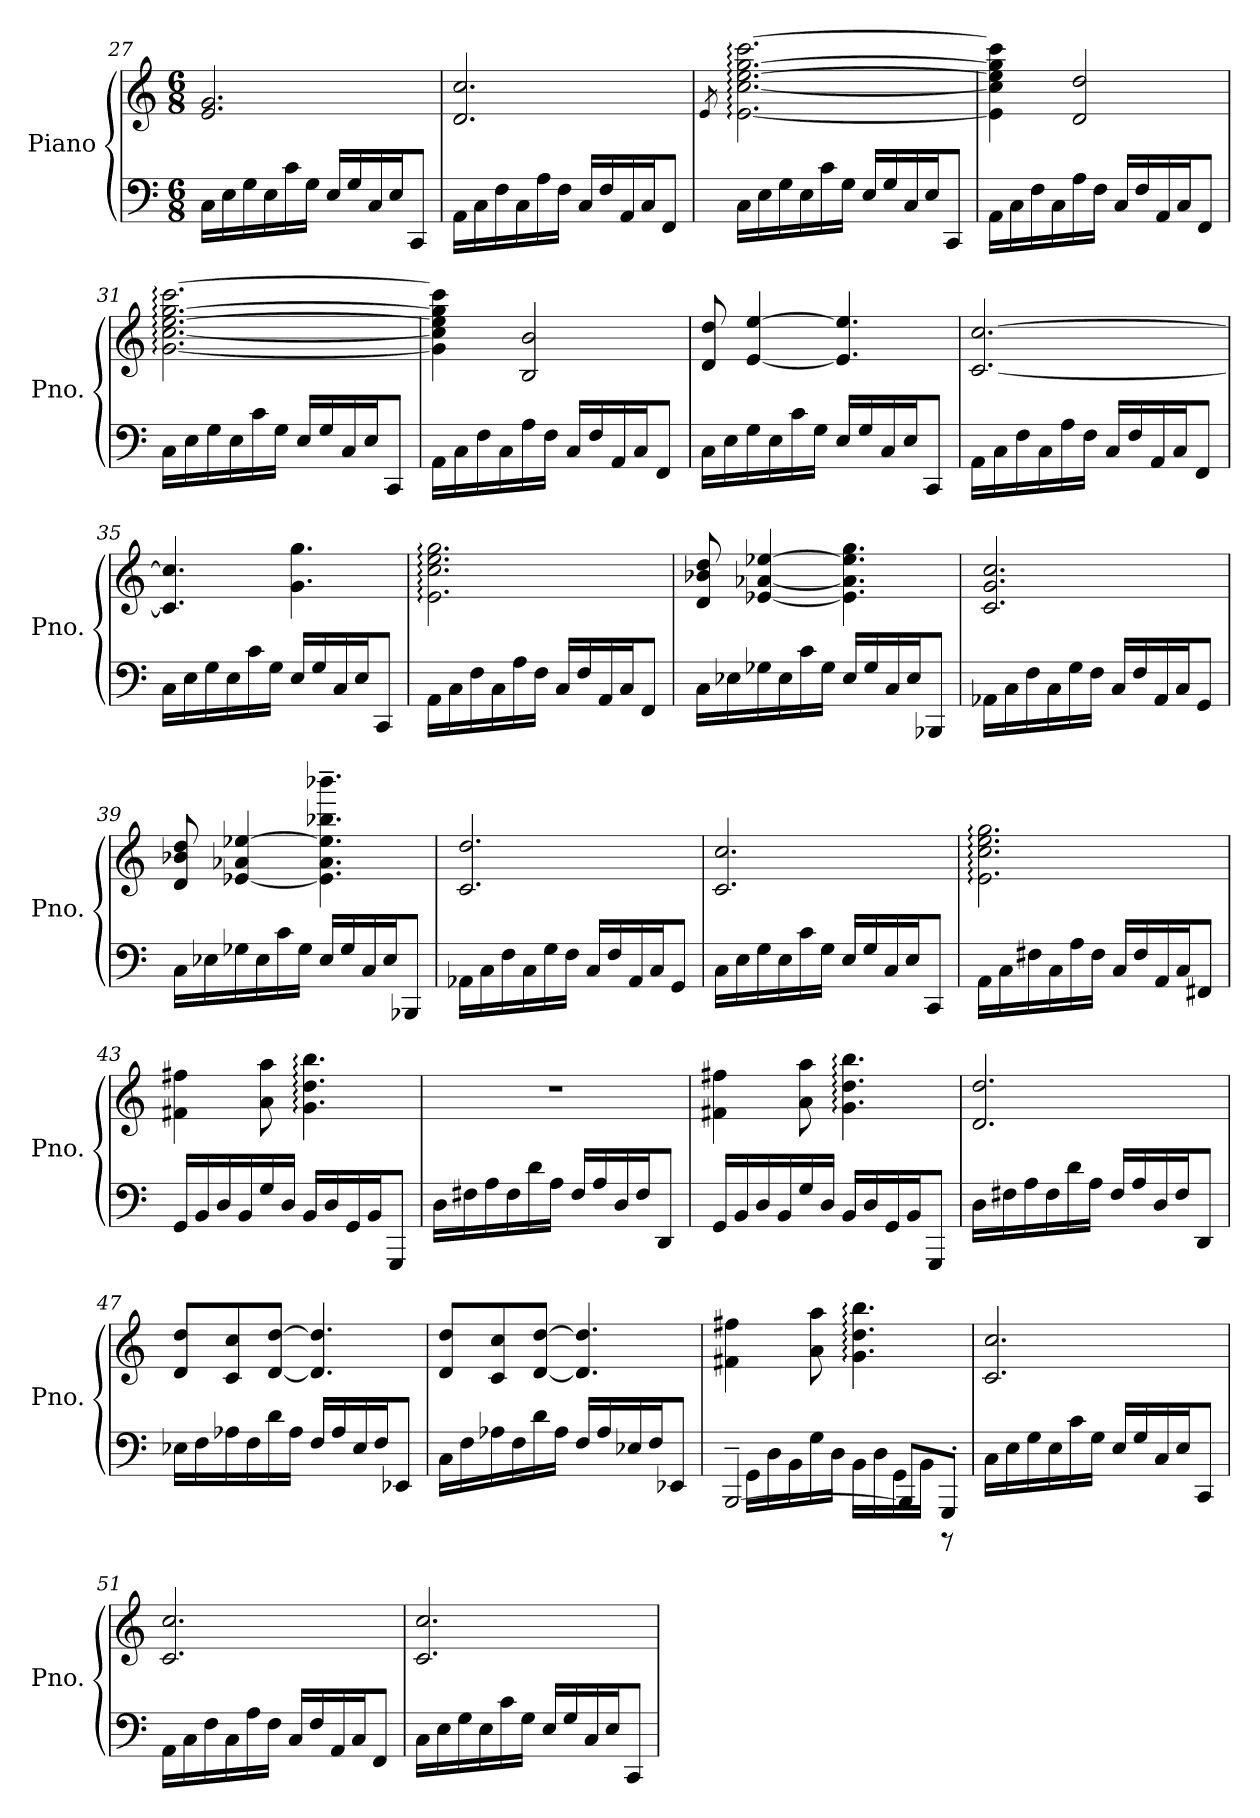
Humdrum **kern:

**kern	**kern
*part1	*part1
*staff2	*staff1
*I"Piano	*
*I'Pno.	*
*clefF4	*clefG2
*k[]	*k[]
*M6/8	*M6/8
=27	=27
16C\LL	2.e/ 2.g/
16E\	.
16G\	.
16E\	.
16c\	.
16G\JJ	.
16E/LL	.
16G/	.
16C/	.
16E/J	.
8CC/J	.
=28	=28
16AA\LL	2.d/ 2.cc/
16C\	.
16F\	.
16C\	.
16A\	.
16F\JJ	.
16C/LL	.
16F/	.
16AA/	.
16C/J	.
8FF/J	.
=29	=29
.	8qe/
16C\LL	[2.e\: [2.cc\: [2.ee\: [2.gg\: [2.ccc\:
16E\	.
16G\	.
16E\	.
16c\	.
16G\JJ	.
16E/LL	.
16G/	.
16C/	.
16E/J	.
8CC/J	.
=30	=30
16AA\LL	4e\] 4cc\] 4ee\] 4gg\] 4ccc\]
16C\	.
16F\	.
16C\	.
16A\	2d/ 2dd/
16F\JJ	.
16C/LL	.
16F/	.
16AA/	.
16C/J	.
8FF/J	.
!!LO:LB:g=z
=31	=31
16C\LL	[2.g\: [2.cc\: [2.ee\: [2.gg\: [2.ccc\:
16E\	.
16G\	.
16E\	.
16c\	.
16G\JJ	.
16E/LL	.
16G/	.
16C/	.
16E/J	.
8CC/J	.
=32	=32
16AA\LL	4g\] 4cc\] 4ee\] 4gg\] 4ccc\]
16C\	.
16F\	.
16C\	.
16A\	2B/ 2b/
16F\JJ	.
16C/LL	.
16F/	.
16AA/	.
16C/J	.
8FF/J	.
=33	=33
16C\LL	8d/ 8dd/
16E\	.
16G\	[4e/ [4ee/
16E\	.
16c\	.
16G\JJ	.
16E/LL	4.e/] 4.ee/]
16G/	.
16C/	.
16E/J	.
8CC/J	.
=34	=34
16AA\LL	[2.c/ [2.cc/
16C\	.
16F\	.
16C\	.
16A\	.
16F\JJ	.
16C/LL	.
16F/	.
16AA/	.
16C/J	.
8FF/J	.
=35	=35
16C\LL	4.c/] 4.cc/]
16E\	.
16G\	.
16E\	.
16c\	.
16G\JJ	.
16E/LL	4.g\ 4.gg\
16G/	.
16C/	.
16E/J	.
8CC/J	.
=36	=36
16AA\LL	2.e\: 2.cc\: 2.ee\: 2.gg\:
16C\	.
16F\	.
16C\	.
16A\	.
16F\JJ	.
16C/LL	.
16F/	.
16AA/	.
16C/J	.
8FF/J	.
!!LO:LB:g=z
=37	=37
16C\LL	8d/ 8b-X/ 8dd/
16E-X\	.
16G-X\	[4e-X/ [4a-X/ [4ee-X/
16E-\	.
16c\	.
16G-\JJ	.
16E-/LL	4.e-\] 4.a-\] 4.ee-\] 4.gg\
16G-/	.
16C/	.
16E-/J	.
8BBB-X/J	.
=38	=38
16AA-X\LL	2.c/ 2.g/ 2.cc/
16C\	.
16F\	.
16C\	.
16G\	.
16F\JJ	.
16C/LL	.
16F/	.
16AA-/	.
16C/J	.
8GG/J	.
=39	=39
16C\LL	8d/ 8b-X/ 8dd/
16E-X\	.
16G-X\	[4e-X/ 4a-X/ [4ee-X/
16E-\	.
16c\	.
16G-\JJ	.
16E-/LL	4.e-\]~ 4.a-\~ 4.ee-\]~ 4.bb-X\~ 4.bbb-X\~
16G-/	.
16C/	.
16E-/J	.
8BBB-X/J	.
=40	=40
16AA-X\LL	2.c/ 2.dd/
16C\	.
16F\	.
16C\	.
16G\	.
16F\JJ	.
16C/LL	.
16F/	.
16AA-/	.
16C/J	.
8GG/J	.
=41	=41
16C\LL	2.c/ 2.cc/
16E\	.
16G\	.
16E\	.
16c\	.
16G\JJ	.
16E/LL	.
16G/	.
16C/	.
16E/J	.
8CC/J	.
=42	=42
16AA\LL	2.e\: 2.cc\: 2.ee\: 2.gg\:
16C\	.
16F#X\	.
16C\	.
16A\	.
16F#\JJ	.
16C/LL	.
16F#/	.
16AA/	.
16C/J	.
8FF#X/J	.
!!LO:LB:g=z
=43	=43
16GG/LL	4f#X\ 4ff#X\
16BB/	.
16D/	.
16BB/	.
16G/	8a\ 8aa\
16D/JJ	.
16BB/LL	4.g\: 4.dd\: 4.bb\:
16D/	.
16GG/	.
16BB/J	.
8GGG/J	.
=44	=44
16D\LL	2.r
16F#X\	.
16A\	.
16F#\	.
16d\	.
16A\JJ	.
16F#/LL	.
16A/	.
16D/	.
16F#/J	.
8DD/J	.
=45	=45
16GG/LL	4f#X\ 4ff#X\
16BB/	.
16D/	.
16BB/	.
16G/	8a\ 8aa\
16D/JJ	.
16BB/LL	4.g\: 4.dd\: 4.bb\:
16D/	.
16GG/	.
16BB/J	.
8GGG/J	.
=46	=46
16D\LL	2.d/ 2.dd/
16F#X\	.
16A\	.
16F#\	.
16d\	.
16A\JJ	.
16F#/LL	.
16A/	.
16D/	.
16F#/J	.
8DD/J	.
=47	=47
16E-X\LL	8d/ 8dd/L
16F\	.
16A-X\	8c/ 8cc/
16F\	.
16d\	[8d/ [8dd/J
16A-\JJ	.
16F/LL	4.d/] 4.dd/]
16A-/	.
16E-/	.
16F/J	.
8EE-X/J	.
=48	=48
16C\LL	8d/ 8dd/L
16F\	.
16A-X\	8c/ 8cc/
16F\	.
16d\	[8d/ [8dd/J
16A-\JJ	.
16F/LL	4.d/] 4.dd/]
16A-/	.
16E-X/	.
16F/J	.
8EE-X/J	.
!!LO:PB:g=z
=49	=49
*^	*
[2BBB~/	16ryy	4f#X\ 4ff#X\
.	16GG\LL	.
.	16D\	.
.	16BB\	.
.	16G\	8a\ 8aa\
.	16D\JJ	.
.	16BB\LL	4.g\: 4.dd\: 4.bb\:
.	16D\	.
8BBB/L]	16GG\	.
.	16BB\JJ	.
8GGG'/J	8r	.
*v	*v	*
=50	=50
16C\LL	2.c/ 2.cc/
16E\	.
16G\	.
16E\	.
16c\	.
16G\JJ	.
16E/LL	.
16G/	.
16C/	.
16E/J	.
8CC/J	.
=51	=51
16AA\LL	2.c/ 2.cc/
16C\	.
16F\	.
16C\	.
16A\	.
16F\JJ	.
16C/LL	.
16F/	.
16AA/	.
16C/J	.
8FF/J	.
=52	=52
16C\LL	2.c/ 2.cc/
16E\	.
16G\	.
16E\	.
16c\	.
16G\JJ	.
16E/LL	.
16G/	.
16C/	.
16E/J	.
8CC/J	.
=	=
*-	*-
